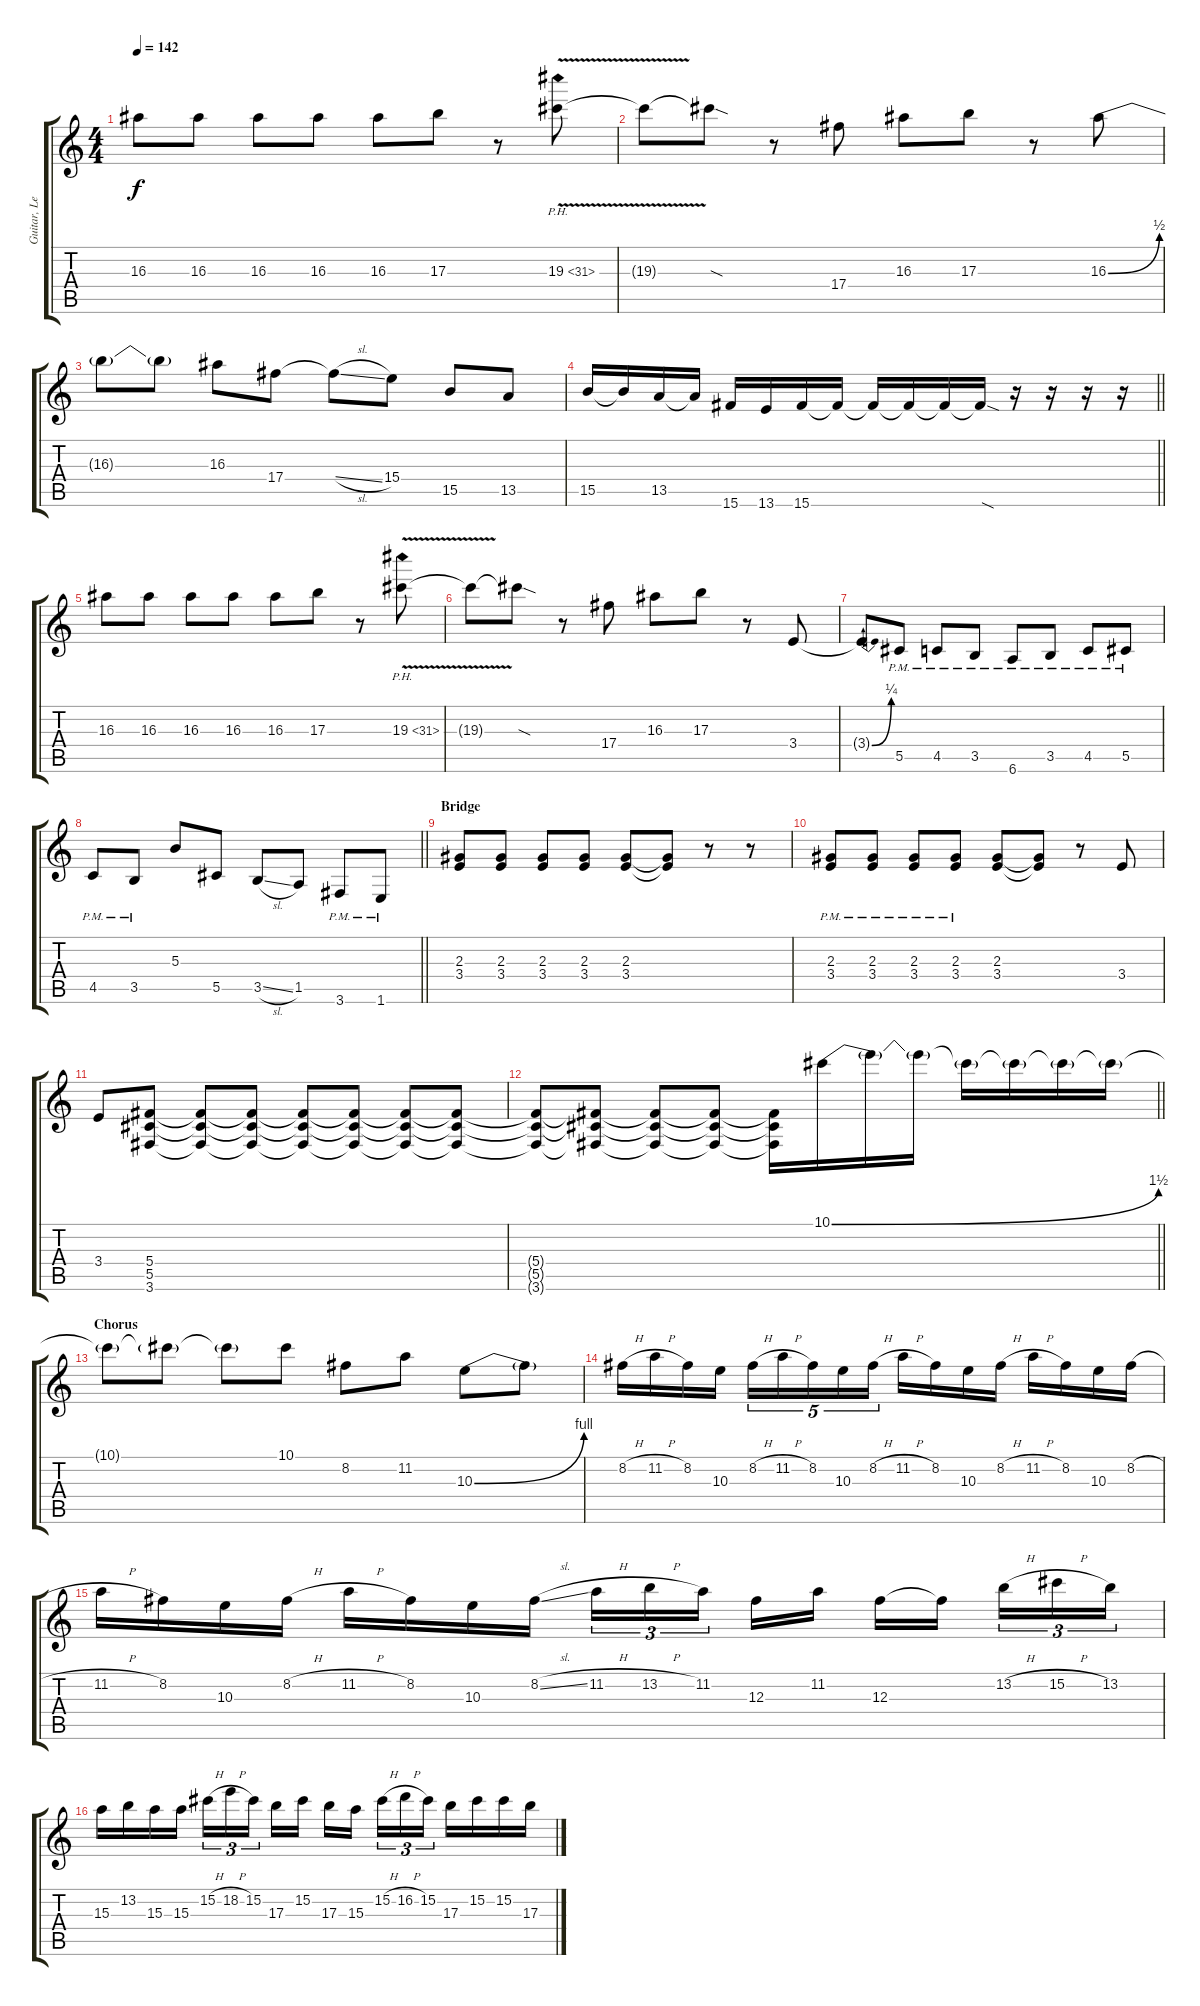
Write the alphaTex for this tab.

\track ("Guitar, Lead" "Guitar, Le") {mute instrument overdrivenguitar}
\staff {score tabs}
\tuning (Eb4 Bb3 Gb3 Db3 Ab2 Eb2) {hide}
\ts (4 4)
\tempo 142
\clef g2
\ks c
16.3.8{dy f} 16.3.8 16.3.8 16.3.8 16.3.8 17.3.8 r.8 19.3{ph 12 v}.8 |
19.3{t}.8 19.3{sod t}.8 r.8 17.4.8 16.3.8 17.3.8 r.8 16.3{be (bend 0 0 60 2)}.8 |
16.3{t}.8 16.3{t}.8 16.3.8 17.4.8 17.4{sl t}.8 15.4.8 15.5.8 13.5.8 |
\barLineRight lightlight
15.5.16 15.5{t}.16 13.5.16 13.5{t}.16 15.6.16 13.6.16 15.6.16 15.6{t}.16 15.6{t}.16 15.6{t}.16 15.6{t}.16 15.6{sod t}.16 r.16 r.16 r.16 r.16 |
16.3.8 16.3.8 16.3.8 16.3.8 16.3.8 17.3.8 r.8 19.3{ph 12 v}.8 |
19.3{t}.8 19.3{sod t}.8 r.8 17.4.8 16.3.8 17.3.8 r.8 3.4.8 |
3.4{be (bend 0 0 60 1) t}.8 5.5{pm}.8 4.5{pm}.8 3.5{pm}.8 6.6{pm}.8 3.5{pm}.8 4.5{pm}.8 5.5{pm}.8 |
\barLineRight lightlight
4.5{pm}.8 3.5{pm}.8 5.3.8 5.5.8 3.5{sl}.8 1.5.8 3.6{pm}.8 1.6{pm}.8 |
\section ("" "Bridge")
(2.3 3.4).8 (2.3 3.4).8 (2.3 3.4).8 (2.3 3.4).8 (2.3 3.4).8 (2.3{t} 3.4{t}).8 r.8 r.8 |
(2.3 3.4{pm}).8 (2.3 3.4{pm}).8 (2.3 3.4{pm}).8 (2.3 3.4{pm}).8 (2.3 3.4).8 (2.3{t} 3.4{t}).8 r.8 3.4.8 |
3.4.8 (5.4 5.5 3.6).8 (5.4{t} 5.5{t} 3.6{t}).8 (5.4{t} 5.5{t} 3.6{t}).8 (5.4{t} 5.5{t} 3.6{t}).8 (5.4{t} 5.5{t} 3.6{t}).8 (5.4{t} 5.5{t} 3.6{t}).8 (5.4{t} 5.5{t} 3.6{t}).8 |
\barLineRight lightlight
(5.4{t} 5.5{t} 3.6{t}).8 (5.4{t} 5.5{t} 3.6{t}).8 (5.4{t} 5.5{t} 3.6{t}).8 (5.4{t} 5.5{t} 3.6{t}).8 (5.4{t} 5.5{t} 3.6{t}).16 10.1{be (bend 0 0 60 6)}.16 10.1{t}.16 10.1{t}.16 10.1{t}.16 10.1{t}.16 10.1{t}.16 10.1{t}.16 |
\section ("" "Chorus")
10.1{t}.8 10.1{t}.8 10.1{t}.8 10.1.8 8.2.8 11.2.8 10.3{be (bend 0 0 60 4)}.8 10.3{t}.8 |
8.2{h}.16 11.2{h}.16 8.2.16 10.3.16 8.2{h}.16{tu (5 4)} 11.2{h}.16{tu (5 4)} 8.2.16{tu (5 4)} 10.3.16{tu (5 4)} 8.2{h}.16{tu (5 4)} 11.2{h}.16 8.2.16 10.3.16 8.2{h}.16 11.2{h}.16 8.2.16 10.3.16 8.2{h}.16 |
11.2{h}.16 8.2.16 10.3.16 8.2{h}.16 11.2{h}.16 8.2.16 10.3.16 8.2{sl}.16 11.2{h}.16{tu (3 2)} 13.2{h}.16{tu (3 2)} 11.2.16{tu (3 2) beam splitsecondary} 12.3.16 11.2.16 12.3.16 12.3{t}.16{beam splitsecondary} 13.2{h}.16{tu (3 2)} 15.2{h}.16{tu (3 2)} 13.2.16{tu (3 2)} |
15.3.16 13.2.16 15.3.16 15.3.16 15.2{h}.16{tu (3 2)} 18.2{h}.16{tu (3 2)} 15.2.16{tu (3 2) beam splitsecondary} 17.3.16 15.2.16 17.3.16 15.3.16{beam splitsecondary} 15.2{h}.16{tu (3 2)} 16.2{h}.16{tu (3 2)} 15.2.16{tu (3 2)} 17.3.16 15.2.16 15.2.16 17.3.16
